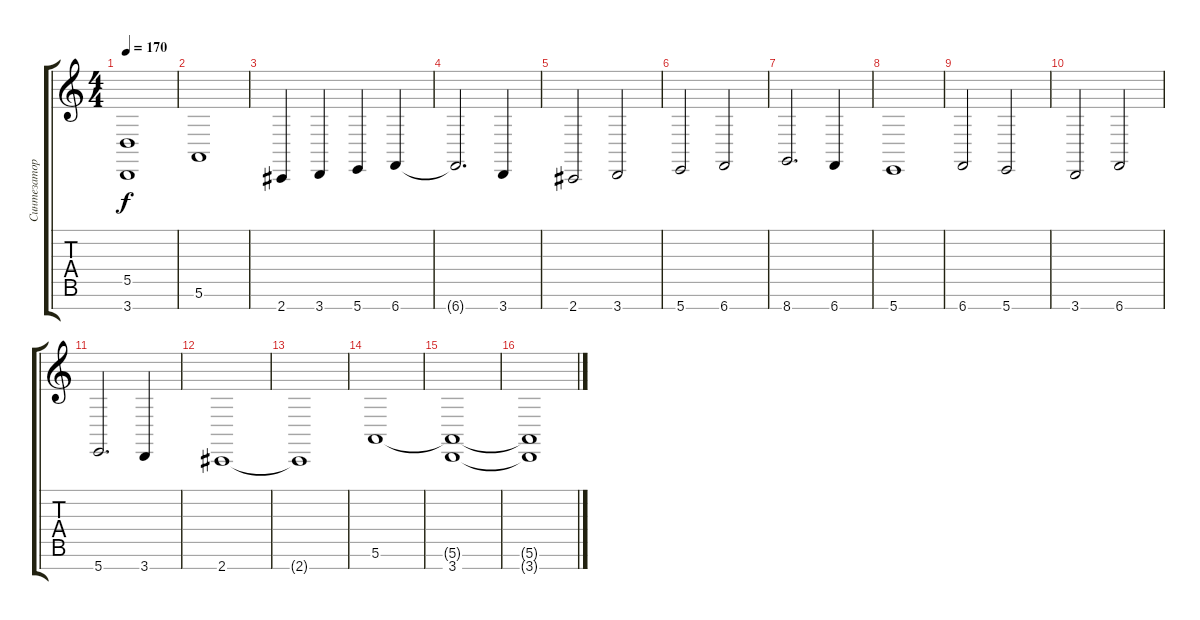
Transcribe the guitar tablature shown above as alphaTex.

\track ("Синтезатор Links" "Синтезатор") {instrument stringensemble1}
\staff {score tabs}
\tuning (E4 B3 G3 D3 A2 E2 B1) {hide}
\ts (4 4)
\tempo 170
\clef g2
\ks c
(5.5 3.7{t}).1{dy f} |
5.6.1 |
2.7.4 3.7.4 5.7.4 6.7.4 |
6.7{t}.2{d} 3.7.4 |
2.7.2 3.7.2 |
5.7.2 6.7.2 |
8.7.2{d} 6.7.4 |
5.7.1 |
6.7.2 5.7.2 |
3.7.2 6.7.2 |
5.7.2{d} 3.7.4 |
2.7.1 |
2.7{t}.1 |
5.6.1 |
(5.6{t} 3.7).1 |
(5.6{t} 3.7{t}).1
